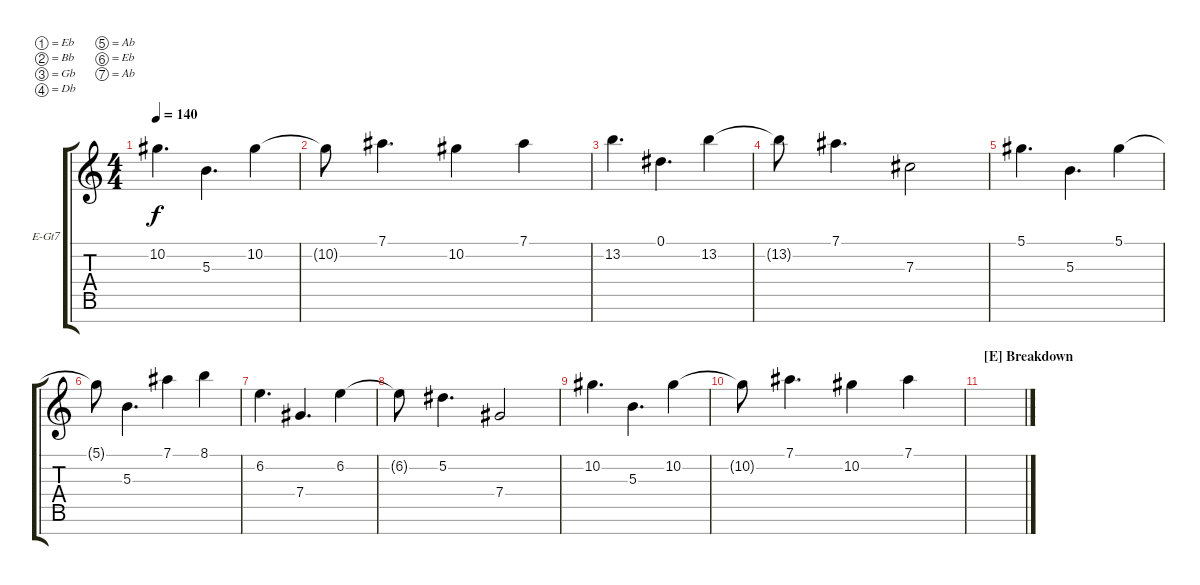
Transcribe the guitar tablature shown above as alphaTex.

\bracketExtendMode groupsimilarinstruments
\firstSystemTrackNameOrientation horizontal
\otherSystemsTrackNameOrientation horizontal
\track ("Middle Guitar Ambient" "E-Gt7") {instrument electricguitarclean}
\staff {score tabs}
\tuning (Eb4 Bb3 Gb3 Db3 Ab2 Eb2 Ab1)
\ts (4 4)
\tempo 140
\clef g2
\ks c
10.2.4{d dy f} 5.3.4{d} 10.2.4 |
10.2{t}.8 7.1.4{d} 10.2.4 7.1.4 |
13.2.4{d} 0.1.4{d} 13.2.4 |
13.2{t}.8 7.1.4{d} 7.3.2 |
5.1.4{d} 5.3.4{d} 5.1.4 |
5.1{t}.8 5.3.4{d} 7.1.4 8.1.4 |
6.2.4{d} 7.4.4{d} 6.2.4 |
6.2{t}.8 5.2.4{d} 7.4.2 |
10.2.4{d} 5.3.4{d} 10.2.4 |
10.2{t}.8 7.1.4{d} 10.2.4 7.1.4 |
\section ("E" "Breakdown")
